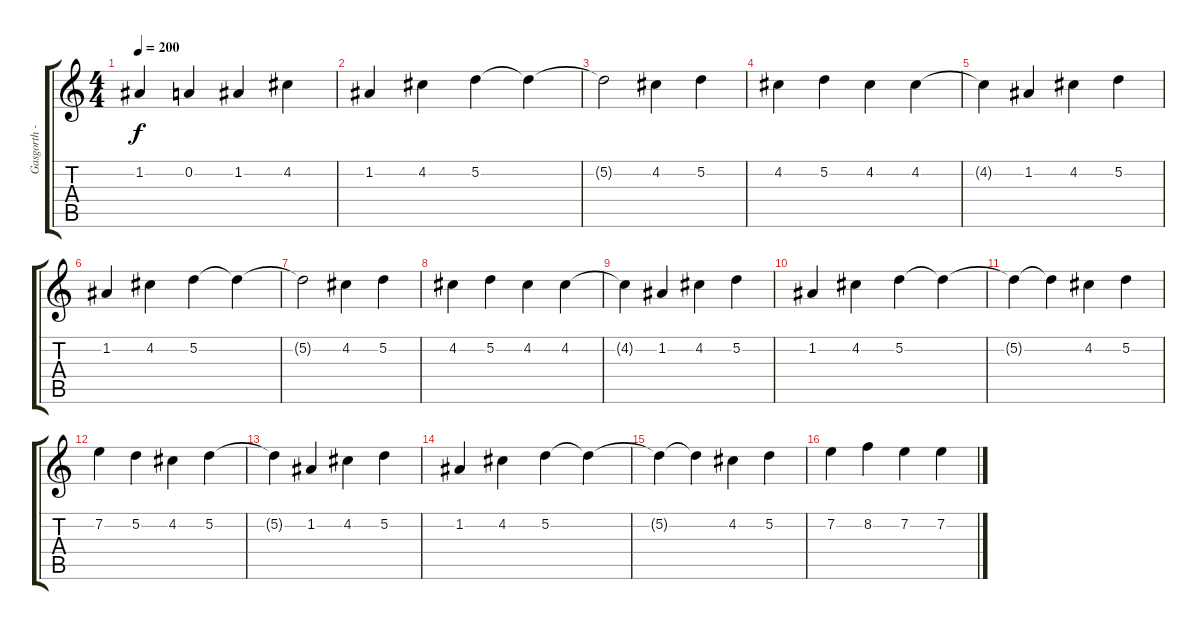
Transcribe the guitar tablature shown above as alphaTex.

\track ("Gasgorth - Aris " "Gasgorth -") {instrument distortionguitar}
\staff {score tabs}
\tuning (D4 A3 F3 C3 G2 D2) {hide}
\ts (4 4)
\tempo 200
\clef g2
\ks c
1.2{t}.4{dy f} 0.2.4 1.2.4 4.2.4 |
1.2.4 4.2.4 5.2.4 5.2{t}.4 |
5.2{t}.2 4.2.4 5.2.4 |
4.2.4 5.2.4 4.2.4 4.2.4 |
4.2{t}.4 1.2.4 4.2.4 5.2.4 |
1.2.4 4.2.4 5.2.4 5.2{t}.4 |
5.2{t}.2 4.2.4 5.2.4 |
4.2.4 5.2.4 4.2.4 4.2.4 |
4.2{t}.4 1.2.4 4.2.4 5.2.4 |
1.2.4 4.2.4 5.2.4 5.2{t}.4 |
5.2{t}.4 5.2{t}.4 4.2.4 5.2.4 |
7.2.4 5.2.4 4.2.4 5.2.4 |
5.2{t}.4 1.2.4 4.2.4 5.2.4 |
1.2.4 4.2.4 5.2.4 5.2{t}.4 |
5.2{t}.4 5.2{t}.4 4.2.4 5.2.4 |
7.2.4 8.2.4 7.2.4 7.2.4
